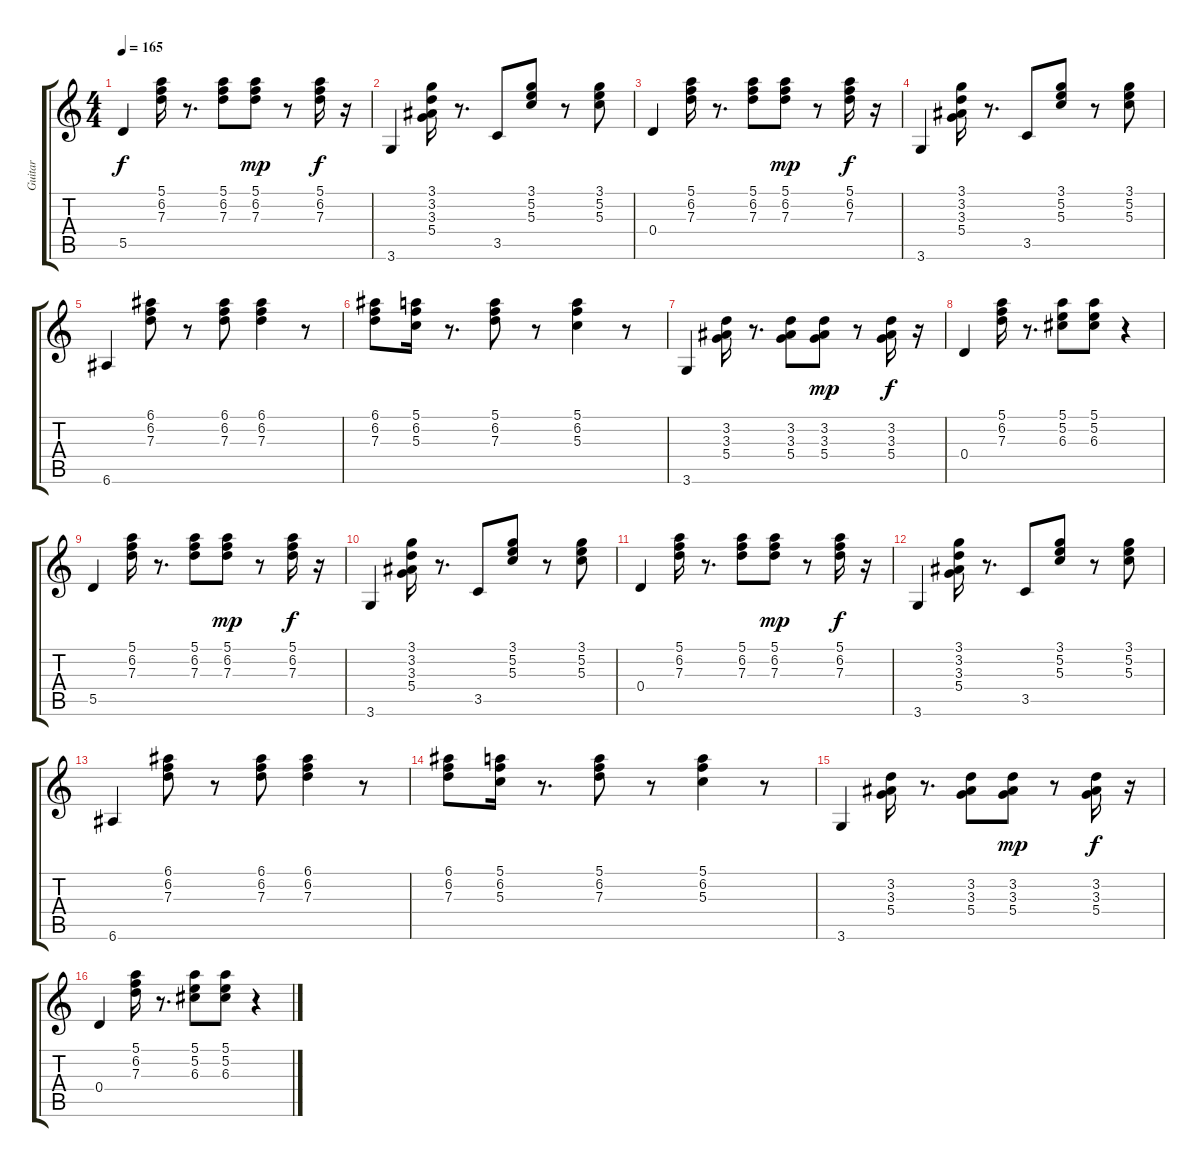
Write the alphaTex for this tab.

\track ("Guitar" "Guitar") {instrument electricguitarmuted}
\staff {score tabs}
\tuning (E4 B3 G3 D3 A2 E2) {hide}
\ts (4 4)
\tempo 165
\clef g2
\ks c
5.5.4{dy f} (5.1 6.2 7.3).16 r.8{d} (5.1 6.2 7.3).8 (5.1 6.2 7.3).8{dy mp} r.8 (5.1 6.2 7.3).16{dy f} r.16 |
3.6.4 (3.1 3.2 3.3 5.4).16 r.8{d} 3.5.8 (3.1 5.2 5.3).8 r.8 (3.1 5.2 5.3).8 |
0.4.4 (5.1 6.2 7.3).16 r.8{d} (5.1 6.2 7.3).8 (5.1 6.2 7.3).8{dy mp} r.8 (5.1 6.2 7.3).16{dy f} r.16 |
3.6.4 (3.1 3.2 3.3 5.4).16 r.8{d} 3.5.8 (3.1 5.2 5.3).8 r.8 (3.1 5.2 5.3).8 |
6.6.4 (6.1 6.2 7.3).8 r.8 (6.1 6.2 7.3).8 (6.1 6.2 7.3).4 r.8 |
(6.1 6.2 7.3).8 (5.1 6.2 5.3).16 r.8{d} (5.1 6.2 7.3).8 r.8 (5.1 6.2 5.3).4 r.8 |
3.6.4 (3.2 3.3 5.4).16 r.8{d} (3.2 3.3 5.4).8 (3.2 3.3 5.4).8{dy mp} r.8 (3.2 3.3 5.4).16{dy f} r.16 |
0.4.4 (5.1 6.2 7.3).16 r.8{d} (5.1 5.2 6.3).8 (5.1 5.2 6.3).8 r.4 |
5.5.4 (5.1 6.2 7.3).16 r.8{d} (5.1 6.2 7.3).8 (5.1 6.2 7.3).8{dy mp} r.8 (5.1 6.2 7.3).16{dy f} r.16 |
3.6.4 (3.1 3.2 3.3 5.4).16 r.8{d} 3.5.8 (3.1 5.2 5.3).8 r.8 (3.1 5.2 5.3).8 |
0.4.4 (5.1 6.2 7.3).16 r.8{d} (5.1 6.2 7.3).8 (5.1 6.2 7.3).8{dy mp} r.8 (5.1 6.2 7.3).16{dy f} r.16 |
3.6.4 (3.1 3.2 3.3 5.4).16 r.8{d} 3.5.8 (3.1 5.2 5.3).8 r.8 (3.1 5.2 5.3).8 |
6.6.4 (6.1 6.2 7.3).8 r.8 (6.1 6.2 7.3).8 (6.1 6.2 7.3).4 r.8 |
(6.1 6.2 7.3).8 (5.1 6.2 5.3).16 r.8{d} (5.1 6.2 7.3).8 r.8 (5.1 6.2 5.3).4 r.8 |
3.6.4 (3.2 3.3 5.4).16 r.8{d} (3.2 3.3 5.4).8 (3.2 3.3 5.4).8{dy mp} r.8 (3.2 3.3 5.4).16{dy f} r.16 |
0.4.4 (5.1 6.2 7.3).16 r.8{d} (5.1 5.2 6.3).8 (5.1 5.2 6.3).8 r.4
